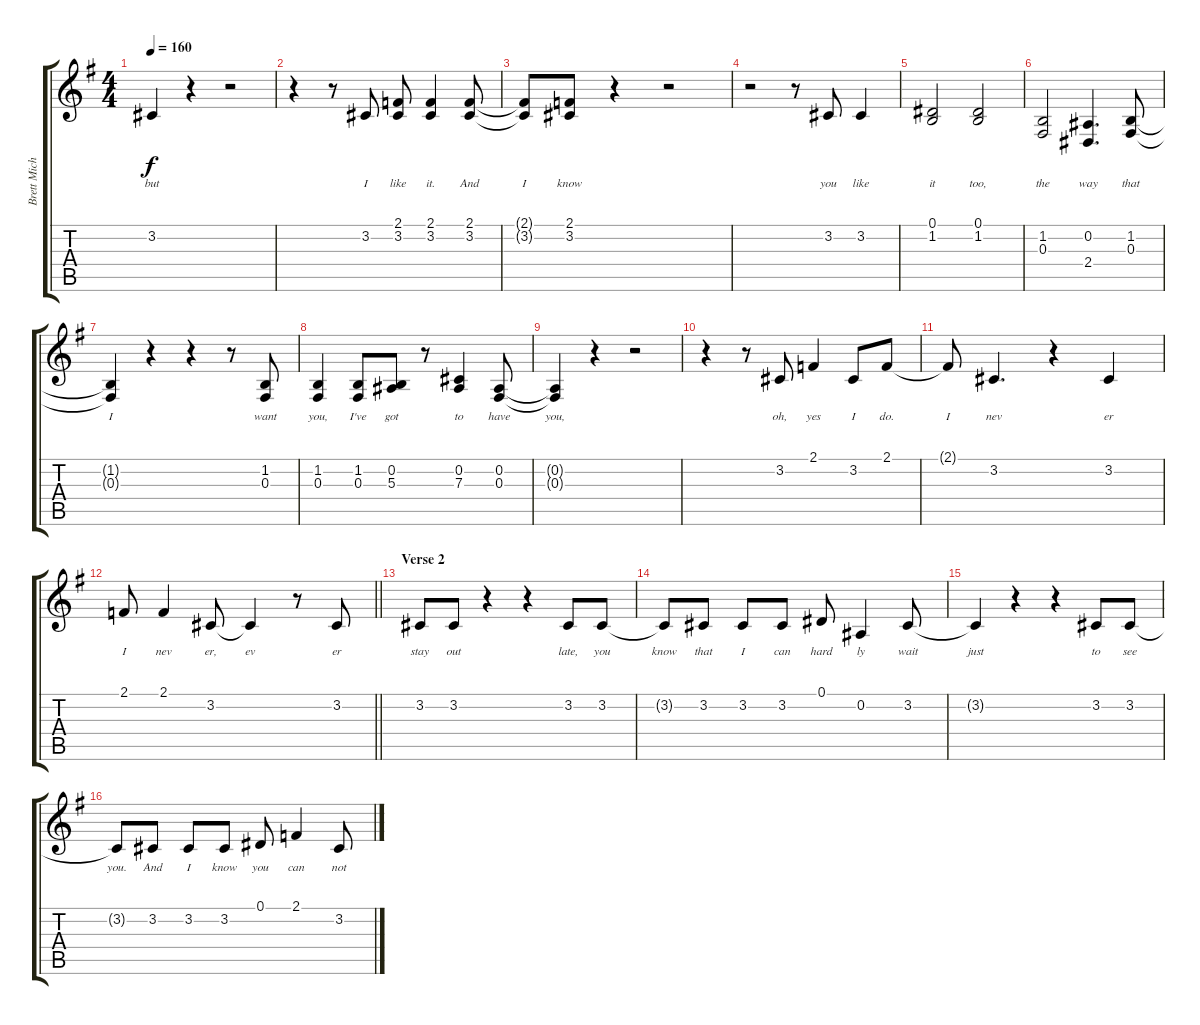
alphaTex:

\track ("Brett Michaels - Vocals" "Brett Mich") {mute instrument lead2sawtooth}
\staff {score tabs}
\tuning (Eb4 Bb3 Gb3 Db3 Ab2 Eb2) {hide}
\ts (4 4)
\tempo 160
\clef g2
\ks g
3.2{t}.4{lyrics (0 "but") lyrics (1 "") lyrics (2 "") lyrics (3 "") lyrics (4 "") dy f} r.4 r.2 |
r.4 r.8 3.2.8{lyrics (0 "I") lyrics (1 "") lyrics (2 "") lyrics (3 "") lyrics (4 "")} (2.1 3.2).8{lyrics (0 "like") lyrics (1 "") lyrics (2 "") lyrics (3 "") lyrics (4 "")} (2.1 3.2).4{lyrics (0 "it.") lyrics (1 "") lyrics (2 "") lyrics (3 "") lyrics (4 "")} (2.1 3.2).8{lyrics (0 "And") lyrics (1 "") lyrics (2 "") lyrics (3 "") lyrics (4 "")} |
(2.1{t} 3.2{t}).8{lyrics (0 "I") lyrics (1 "") lyrics (2 "") lyrics (3 "") lyrics (4 "")} (2.1 3.2).8{lyrics (0 "know") lyrics (1 "") lyrics (2 "") lyrics (3 "") lyrics (4 "")} r.4 r.2 |
r.2 r.8 3.2.8{lyrics (0 "you") lyrics (1 "") lyrics (2 "") lyrics (3 "") lyrics (4 "")} 3.2.4{lyrics (0 "like") lyrics (1 "") lyrics (2 "") lyrics (3 "") lyrics (4 "")} |
(0.1 1.2).2{lyrics (0 "it") lyrics (1 "") lyrics (2 "") lyrics (3 "") lyrics (4 "")} (0.1 1.2).2{lyrics (0 "too,") lyrics (1 "") lyrics (2 "") lyrics (3 "") lyrics (4 "")} |
(1.2 0.3).2{lyrics (0 "the") lyrics (1 "") lyrics (2 "") lyrics (3 "") lyrics (4 "") beam Up} (0.2 2.4).4{d lyrics (0 "way") lyrics (1 "") lyrics (2 "") lyrics (3 "") lyrics (4 "")} (1.2 0.3).8{lyrics (0 "that") lyrics (1 "") lyrics (2 "") lyrics (3 "") lyrics (4 "") beam Up} |
(1.2{t} 0.3{t}).4{lyrics (0 "I") lyrics (1 "") lyrics (2 "") lyrics (3 "") lyrics (4 "")} r.4 r.4 r.8 (1.2 0.3).8{lyrics (0 "want") lyrics (1 "") lyrics (2 "") lyrics (3 "") lyrics (4 "")} |
(1.2 0.3).4{lyrics (0 "you,") lyrics (1 "") lyrics (2 "") lyrics (3 "") lyrics (4 "")} (1.2 0.3).8{lyrics (0 "I've") lyrics (1 "") lyrics (2 "") lyrics (3 "") lyrics (4 "")} (0.2 5.3).8{lyrics (0 "got") lyrics (1 "") lyrics (2 "") lyrics (3 "") lyrics (4 "")} r.8 (0.2 7.3).4{lyrics (0 "to") lyrics (1 "") lyrics (2 "") lyrics (3 "") lyrics (4 "")} (0.2 0.3).8{lyrics (0 "have") lyrics (1 "") lyrics (2 "") lyrics (3 "") lyrics (4 "")} |
(0.2{t} 0.3{t}).4{lyrics (0 "you,") lyrics (1 "") lyrics (2 "") lyrics (3 "") lyrics (4 "")} r.4 r.2 |
r.4 r.8 3.2.8{lyrics (0 "oh,") lyrics (1 "") lyrics (2 "") lyrics (3 "") lyrics (4 "")} 2.1.4{lyrics (0 "yes") lyrics (1 "") lyrics (2 "") lyrics (3 "") lyrics (4 "")} 3.2.8{lyrics (0 "I") lyrics (1 "") lyrics (2 "") lyrics (3 "") lyrics (4 "")} 2.1.8{lyrics (0 "do.") lyrics (1 "") lyrics (2 "") lyrics (3 "") lyrics (4 "")} |
2.1{t}.8{lyrics (0 "I") lyrics (1 "") lyrics (2 "") lyrics (3 "") lyrics (4 "")} 3.2.4{d lyrics (0 "nev") lyrics (1 "") lyrics (2 "") lyrics (3 "") lyrics (4 "")} r.4 3.2.4{lyrics (0 "er") lyrics (1 "") lyrics (2 "") lyrics (3 "") lyrics (4 "")} |
\barLineRight lightlight
2.1.8{lyrics (0 "I") lyrics (1 "") lyrics (2 "") lyrics (3 "") lyrics (4 "")} 2.1.4{lyrics (0 "nev") lyrics (1 "") lyrics (2 "") lyrics (3 "") lyrics (4 "")} 3.2.8{lyrics (0 "er,") lyrics (1 "") lyrics (2 "") lyrics (3 "") lyrics (4 "")} 3.2{t}.4{lyrics (0 "ev") lyrics (1 "") lyrics (2 "") lyrics (3 "") lyrics (4 "")} r.8 3.2.8{lyrics (0 "er") lyrics (1 "") lyrics (2 "") lyrics (3 "") lyrics (4 "")} |
\section ("" "Verse 2")
3.2.8{lyrics (0 "stay") lyrics (1 "") lyrics (2 "") lyrics (3 "") lyrics (4 "")} 3.2.8{lyrics (0 "out") lyrics (1 "") lyrics (2 "") lyrics (3 "") lyrics (4 "")} r.4 r.4 3.2.8{lyrics (0 "late,") lyrics (1 "") lyrics (2 "") lyrics (3 "") lyrics (4 "")} 3.2.8{lyrics (0 "you") lyrics (1 "") lyrics (2 "") lyrics (3 "") lyrics (4 "")} |
3.2{t}.8{lyrics (0 "know") lyrics (1 "") lyrics (2 "") lyrics (3 "") lyrics (4 "")} 3.2.8{lyrics (0 "that") lyrics (1 "") lyrics (2 "") lyrics (3 "") lyrics (4 "")} 3.2.8{lyrics (0 "I") lyrics (1 "") lyrics (2 "") lyrics (3 "") lyrics (4 "")} 3.2.8{lyrics (0 "can") lyrics (1 "") lyrics (2 "") lyrics (3 "") lyrics (4 "")} 0.1.8{lyrics (0 "hard") lyrics (1 "") lyrics (2 "") lyrics (3 "") lyrics (4 "")} 0.2.4{lyrics (0 "ly") lyrics (1 "") lyrics (2 "") lyrics (3 "") lyrics (4 "")} 3.2.8{lyrics (0 "wait") lyrics (1 "") lyrics (2 "") lyrics (3 "") lyrics (4 "")} |
3.2{t}.4{lyrics (0 "just") lyrics (1 "") lyrics (2 "") lyrics (3 "") lyrics (4 "")} r.4 r.4 3.2.8{lyrics (0 "to") lyrics (1 "") lyrics (2 "") lyrics (3 "") lyrics (4 "")} 3.2.8{lyrics (0 "see") lyrics (1 "") lyrics (2 "") lyrics (3 "") lyrics (4 "")} |
3.2{t}.8{lyrics (0 "you.") lyrics (1 "") lyrics (2 "") lyrics (3 "") lyrics (4 "")} 3.2.8{lyrics (0 "And") lyrics (1 "") lyrics (2 "") lyrics (3 "") lyrics (4 "")} 3.2.8{lyrics (0 "I") lyrics (1 "") lyrics (2 "") lyrics (3 "") lyrics (4 "")} 3.2.8{lyrics (0 "know") lyrics (1 "") lyrics (2 "") lyrics (3 "") lyrics (4 "")} 0.1.8{lyrics (0 "you") lyrics (1 "") lyrics (2 "") lyrics (3 "") lyrics (4 "")} 2.1.4{lyrics (0 "can") lyrics (1 "") lyrics (2 "") lyrics (3 "") lyrics (4 "")} 3.2.8{lyrics (0 "not") lyrics (1 "") lyrics (2 "") lyrics (3 "") lyrics (4 "")}
